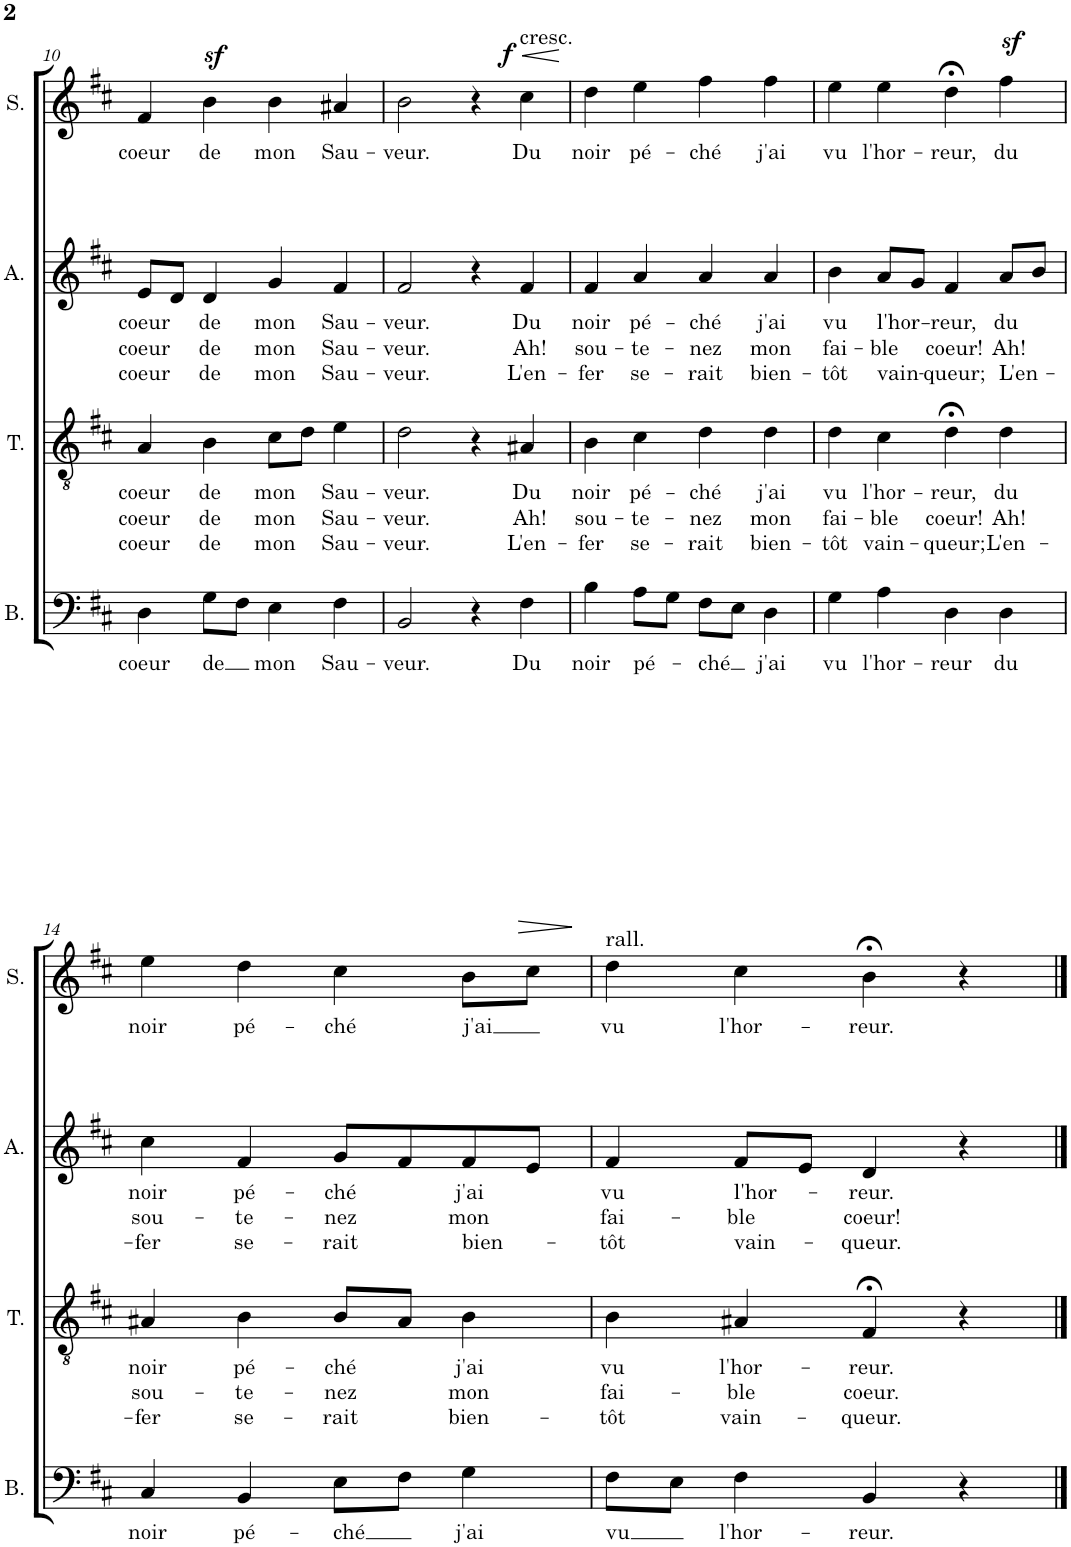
**kern	**text	**kern	**text	**text	**text	**kern	**text	**text	**text	**kern	**text	**dynam
*part4	*part4	*part3	*part3	*part3	*part3	*part2	*part2	*part2	*part2	*part1	*part1	*part1
*staff4	*staff4	*staff3	*staff3	*staff3	*staff3	*staff2	*staff2	*staff2	*staff2	*staff1	*staff1	*staff1
*I"Basse	*	*I"Ténor	*	*	*	*I"Alto	*	*	*	*I"Soprano	*	*
*I'B.	*	*I'T.	*	*	*	*I'A.	*	*	*	*I'S.	*	*
!!LO:PB:g=z
*clefF4	*	*clefGv2	*	*	*	*clefG2	*	*	*	*clefG2	*	*
*k[f#c#]	*	*k[f#c#]	*	*	*	*k[f#c#]	*	*	*	*k[f#c#]	*	*
*M4/4	*	*M4/4	*	*	*	*M4/4	*	*	*	*M4/4	*	*
*met(c)	*	*met(c)	*	*	*	*met(c)	*	*	*	*met(c)	*	*
=10	=10	=10	=10	=10	=10	=10	=10	=10	=10	=10	=10	=10
!	!LO:LY:b	!	!LO:LY:b	!LO:LY:b	!LO:LY:b	!	!LO:LY:b	!LO:LY:b	!LO:LY:b	!	!LO:LY:b	!
4D\	coeur	4A/	coeur	coeur	coeur	8e/L	coeur	coeur	coeur	4f#/	coeur	.
.	.	.	.	.	.	8d/J	.	.	.	.	.	.
!	!LO:LY:b	!	!LO:LY:b	!LO:LY:b	!LO:LY:b	!	!LO:LY:b	!LO:LY:b	!LO:LY:b	!	!LO:LY:b	!
8G\L	de	4B\	de	de	de	4d/	de	de	de	4bz>\	de	.
8F#\J	.	.	.	.	.	.	.	.	.	.	.	.
!	!LO:LY:b	!	!LO:LY:b	!LO:LY:b	!LO:LY:b	!	!LO:LY:b	!LO:LY:b	!LO:LY:b	!	!LO:LY:b	!
4E\	mon	8c#\L	mon	mon	mon	4g/	mon	mon	mon	4b\	mon	.
.	.	8d\J	.	.	.	.	.	.	.	.	.	.
!	!LO:LY:b	!	!LO:LY:b	!LO:LY:b	!LO:LY:b	!	!LO:LY:b	!LO:LY:b	!LO:LY:b	!	!LO:LY:b	!
4F#\	Sau-	4e\	Sau-	Sau-	Sau-	4f#/	Sau-	Sau-	Sau-	4a#X/	Sau-	.
=11	=11	=11	=11	=11	=11	=11	=11	=11	=11	=11	=11	=11
!	!LO:LY:b	!	!LO:LY:b	!LO:LY:b	!LO:LY:b	!	!LO:LY:b	!LO:LY:b	!LO:LY:b	!	!LO:LY:b	!
2BB/	-veur.	2d\	-veur.	-veur.	-veur.	2f#/	-veur.	-veur.	-veur.	2b\	-veur.	.
4r	.	4r	.	.	.	4r	.	.	.	4r	.	.
!	!	!	!	!	!	!	!	!	!	!LO:TX:a:t=cresc.	!	!
!	!LO:LY:b	!	!LO:LY:b	!LO:LY:b	!LO:LY:b	!	!LO:LY:b	!LO:LY:b	!LO:LY:b	!	!LO:LY:b	!LO:HP:b
!	!	!	!	!	!	!	!	!	!	!	!	!LO:DY:n=1:a
4F#\	Du	4A#X/	Du	Ah!	L'en-	4f#/	Du	Ah!	L'en-	4cc#\	Du	< f
.	.	.	.	.	.	.	.	.	.	.	.	[
=12	=12	=12	=12	=12	=12	=12	=12	=12	=12	=12	=12	=12
!	!LO:LY:b	!	!LO:LY:b	!LO:LY:b	!LO:LY:b	!	!LO:LY:b	!LO:LY:b	!LO:LY:b	!	!LO:LY:b	!
4B\	noir	4B\	noir	sou-	-fer	4f#/	noir	sou-	-fer	4dd\	noir	.
!	!LO:LY:b	!	!LO:LY:b	!LO:LY:b	!LO:LY:b	!	!LO:LY:b	!LO:LY:b	!LO:LY:b	!	!LO:LY:b	!
8A\L	pé-	4c#\	pé-	-te-	se-	4a/	pé-	-te-	se-	4ee\	pé-	.
8G\J	.	.	.	.	.	.	.	.	.	.	.	.
!	!LO:LY:b	!	!LO:LY:b	!LO:LY:b	!LO:LY:b	!	!LO:LY:b	!LO:LY:b	!LO:LY:b	!	!LO:LY:b	!
8F#\L	-ché	4d\	-ché	-nez	-rait	4a/	-ché	-nez	-rait	4ff#\	-ché	.
8E\J	.	.	.	.	.	.	.	.	.	.	.	.
!	!LO:LY:b	!	!LO:LY:b	!LO:LY:b	!LO:LY:b	!	!LO:LY:b	!LO:LY:b	!LO:LY:b	!	!LO:LY:b	!
4D\	j'ai	4d\	j'ai	mon	bien-	4a/	j'ai	mon	bien-	4ff#\	j'ai	.
=13	=13	=13	=13	=13	=13	=13	=13	=13	=13	=13	=13	=13
!	!LO:LY:b	!	!LO:LY:b	!LO:LY:b	!LO:LY:b	!	!LO:LY:b	!LO:LY:b	!LO:LY:b	!	!LO:LY:b	!
4G\	vu	4d\	vu	fai-	-tôt	4b\	vu	fai-	-tôt	4ee\	vu	.
!	!LO:LY:b	!	!LO:LY:b	!LO:LY:b	!LO:LY:b	!	!LO:LY:b	!LO:LY:b	!LO:LY:b	!	!LO:LY:b	!
4A\	l'hor-	4c#\	l'hor-	-ble	vain-	8a/L	l'hor-	-ble	vain-	4ee\	l'hor-	.
.	.	.	.	.	.	8g/J	.	.	.	.	.	.
!	!LO:LY:b	!	!LO:LY:b	!LO:LY:b	!LO:LY:b	!	!LO:LY:b	!LO:LY:b	!LO:LY:b	!	!LO:LY:b	!
4D\	-reur	4d;<\	-reur,	coeur!	-queur;	4f#/	reur,	coeur!	queur;	4dd;<\	-reur,	.
!	!LO:LY:b	!	!LO:LY:b	!LO:LY:b	!LO:LY:b	!	!LO:LY:b	!LO:LY:b	!LO:LY:b	!	!LO:LY:b	!
4D\	du	4d\	du	Ah!	L'en-	8a/L	du	Ah!	L'en-	4ff#z>\	du	.
.	.	.	.	.	.	8b/J	.	.	.	.	.	.
!!LO:LB:g=z
=14	=14	=14	=14	=14	=14	=14	=14	=14	=14	=14	=14	=14
!	!LO:LY:b	!	!LO:LY:b	!LO:LY:b	!LO:LY:b	!	!LO:LY:b	!LO:LY:b	!LO:LY:b	!	!LO:LY:b	!
4C#/	noir	4A#X/	noir	sou-	-fer	4cc#\	noir	sou-	fer	4ee\	noir	.
!	!LO:LY:b	!	!LO:LY:b	!LO:LY:b	!LO:LY:b	!	!LO:LY:b	!LO:LY:b	!LO:LY:b	!	!LO:LY:b	!
4BB/	pé-	4B\	pé-	-te-	se-	4f#/	pé-	-te-	se-	4dd\	pé-	.
!	!LO:LY:b	!	!LO:LY:b	!LO:LY:b	!LO:LY:b	!	!LO:LY:b	!LO:LY:b	!LO:LY:b	!	!LO:LY:b	!
8E\L	-ché	8B/L	-ché	-nez	-rait	8g/L	-ché	-nez	-rait	4cc#\	-ché	.
8F#\J	.	8A#/J	.	.	.	8f#/	.	.	.	.	.	.
!	!LO:LY:b	!	!LO:LY:b	!LO:LY:b	!LO:LY:b	!	!LO:LY:b	!LO:LY:b	!LO:LY:b	!	!LO:LY:b	!
4G\	j'ai	4B\	j'ai	mon	bien-	8f#/	j'ai	mon	bien-	8b\L	j'ai	.
!	!	!	!	!	!	!	!	!	!	!	!	!LO:HP:b
.	.	.	.	.	.	8e/J	.	.	.	8cc#\J	.	>
.	.	.	.	.	.	.	.	.	.	.	.	]
=15	=15	=15	=15	=15	=15	=15	=15	=15	=15	=15	=15	=15
!	!	!	!	!	!	!	!	!	!	!LO:TX:a:t=rall.	!	!
!	!LO:LY:b	!	!LO:LY:b	!LO:LY:b	!LO:LY:b	!	!LO:LY:b	!LO:LY:b	!LO:LY:b	!	!LO:LY:b	!
8F#\L	vu	4B\	vu	fai-	-tôt	4f#/	vu	fai-	tôt	4dd\	vu	.
8E\J	.	.	.	.	.	.	.	.	.	.	.	.
!	!LO:LY:b	!	!LO:LY:b	!LO:LY:b	!LO:LY:b	!	!LO:LY:b	!LO:LY:b	!LO:LY:b	!	!LO:LY:b	!
4F#\	l'hor-	4A#X/	l'hor-	-ble	vain-	8f#/L	l'hor-	-ble	vain-	4cc#\	l'hor-	.
.	.	.	.	.	.	8e/J	.	.	.	.	.	.
!	!LO:LY:b	!	!LO:LY:b	!LO:LY:b	!LO:LY:b	!	!LO:LY:b	!LO:LY:b	!LO:LY:b	!	!LO:LY:b	!
4BB/	-reur.	4F#;</	-reur.	coeur.	-queur.	4d/	reur.	coeur!	queur.	4b;<\	-reur.	.
4r	.	4r	.	.	.	4r	.	.	.	4r	.	.
==	==	==	==	==	==	==	==	==	==	==	==	==
*-	*-	*-	*-	*-	*-	*-	*-	*-	*-	*-	*-	*-
